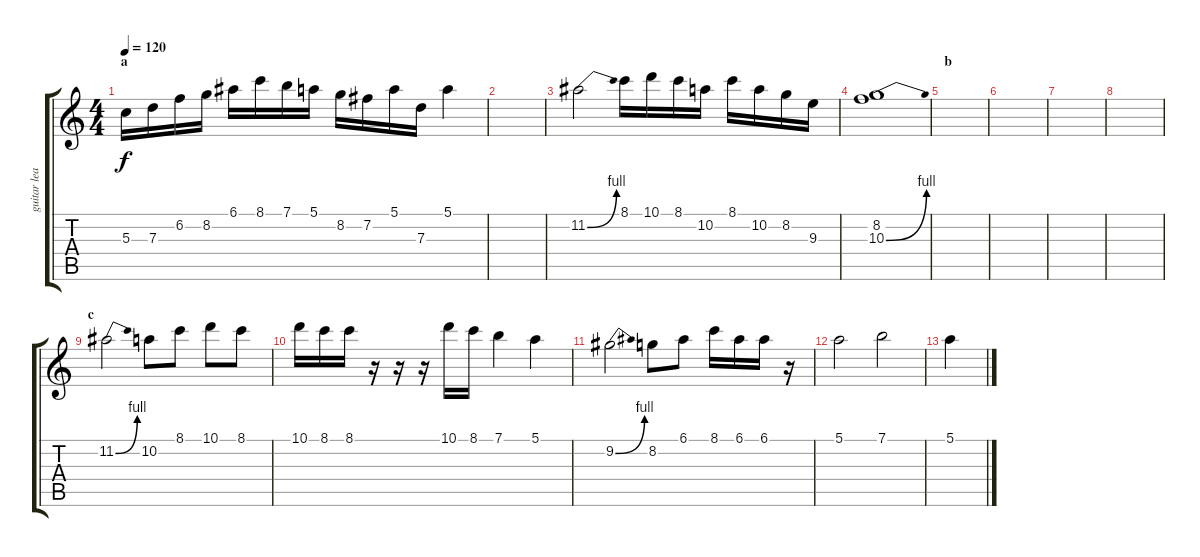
\track ("guitar lead " "guitar lea") {instrument electricguitarjazz}
\staff {score tabs}
\tuning (E4 B3 G3 D3 A2 E2) {hide}
\ts (4 4)
\section ("" "a")
\tempo 120
\clef g2
\ks c
5.3.16{dy f} 7.3.16 6.2.16 8.2.16 6.1.16 8.1.16 7.1.16 5.1.16 8.2.16 7.2.16 5.1.16 7.3.16 5.1.4 |
|
11.2{be (bend 0 0 60 4)}.2 8.1.16 10.1.16 8.1.16 10.2.16 8.1.16 10.2.16 8.2.16 9.3.16 |
(8.2 10.3{be (bend 0 0 60 4)}).1 |
\section ("" "b")
|
|
|
|
\section ("" "c")
11.2{be (bend 0 0 60 4)}.2 10.2.8 8.1.8 10.1.8 8.1.8 |
10.1.16 8.1.16 8.1.16 r.16 r.16 r.16 10.1.16 8.1.16 7.1.4 5.1.4 |
9.2{be (bend 0 0 60 4)}.2 8.2.8 6.1.8 8.1.16 6.1.16 6.1.16 r.16 |
5.1.2 7.1.2 |
5.1.4
